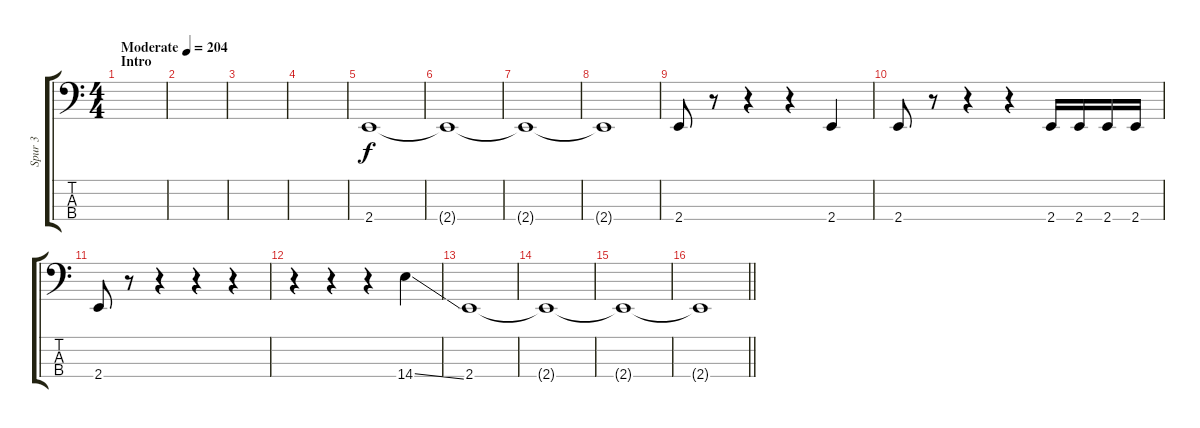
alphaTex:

\track ("Spur 3" "Spur 3") {instrument electricbassfinger}
\staff {score tabs}
\tuning (F2 C2 G1 D1) {hide}
\ts (4 4)
\section ("" "Intro")
\tempo (204 "Moderate")
\clef f4
\ks c
|
|
|
|
2.4.1 |
2.4{t}.1 |
2.4{t}.1 |
2.4{t}.1 |
2.4.8 r.8 r.4 r.4 2.4.4 |
2.4.8 r.8 r.4 r.4 2.4.16 2.4.16 2.4.16 2.4.16 |
2.4.8 r.8 r.4 r.4 r.4 |
r.4 r.4 r.4 14.4{ss}.4 |
2.4.1 |
2.4{t}.1 |
2.4{t}.1 |
\barLineRight lightlight
2.4{t}.1
